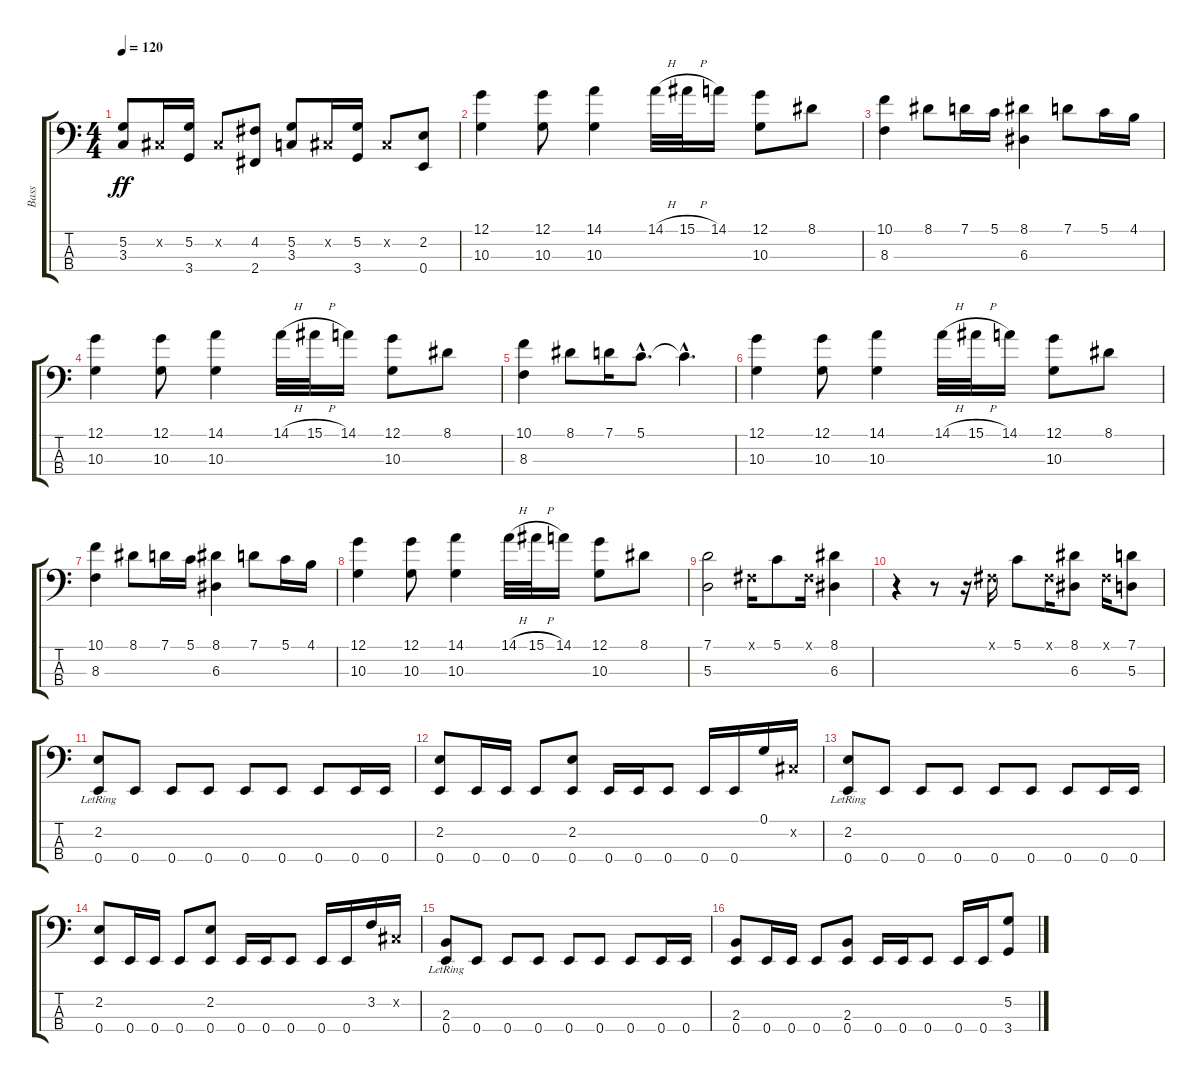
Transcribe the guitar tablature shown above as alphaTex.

\track ("Bass" "Bass") {instrument electricbassfinger}
\staff {score tabs}
\tuning (G2 D2 A1 E1) {hide}
\ts (4 4)
\tempo 120
\clef f4
\ks c
(5.2 3.3).8{dy ff} -1.2{x}.16 (5.2 3.4).16 -1.2{x}.8 (4.2 2.4).8 (5.2 3.3).8 -1.2{x}.16 (5.2 3.4).16 -1.2{x}.8 (2.2 0.4).8 |
(12.1 10.3).4 (12.1 10.3).8 (14.1 10.3).4 14.1{h}.32 15.1{h}.32 14.1.16 (12.1 10.3).8 8.1.8 |
(10.1 8.3).4 8.1.8 7.1.16 5.1.16 (8.1 6.3).4 7.1.8 5.1.16 4.1.16 |
(12.1 10.3).4 (12.1 10.3).8 (14.1 10.3).4 14.1{h}.32 15.1{h}.32 14.1.16 (12.1 10.3).8 8.1.8 |
(10.1 8.3).4 8.1.8 7.1.16 5.1{hac}.8{d} 5.1{hac t}.4{d} |
(12.1 10.3).4 (12.1 10.3).8 (14.1 10.3).4 14.1{h}.32 15.1{h}.32 14.1.16 (12.1 10.3).8 8.1.8 |
(10.1 8.3).4 8.1.8 7.1.16 5.1.16 (8.1 6.3).4 7.1.8 5.1.16 4.1.16 |
(12.1 10.3).4 (12.1 10.3).8 (14.1 10.3).4 14.1{h}.32 15.1{h}.32 14.1.16 (12.1 10.3).8 8.1.8 |
(7.1 5.3).2 -1.1{x}.16 5.1.8 -1.1{x}.16 (8.1 6.3).4 |
r.4 r.8 r.16 -1.1{x}.16 5.1.8 -1.1{x}.16 (8.1 6.3).8 -1.1{x}.16 (7.1 5.3).8 |
(2.2{lr} 0.4).8 0.4.8 0.4.8 0.4.8 0.4.8 0.4.8 0.4.8 0.4.16 0.4.16 |
(2.2 0.4).8 0.4.16 0.4.16 0.4.8 (2.2 0.4).8 0.4.16 0.4.16 0.4.8 0.4.16 0.4.16 0.1.16 -1.2{x}.16 |
(2.2{lr} 0.4).8 0.4.8 0.4.8 0.4.8 0.4.8 0.4.8 0.4.8 0.4.16 0.4.16 |
(2.2 0.4).8 0.4.16 0.4.16 0.4.8 (2.2 0.4).8 0.4.16 0.4.16 0.4.8 0.4.16 0.4.16 3.2.16 -1.2{x}.16 |
(2.3{lr} 0.4).8 0.4.8 0.4.8 0.4.8 0.4.8 0.4.8 0.4.8 0.4.16 0.4.16 |
(2.3 0.4).8 0.4.16 0.4.16 0.4.8 (2.3 0.4).8 0.4.16 0.4.16 0.4.8 0.4.16 0.4.16 (5.2 3.4).8
